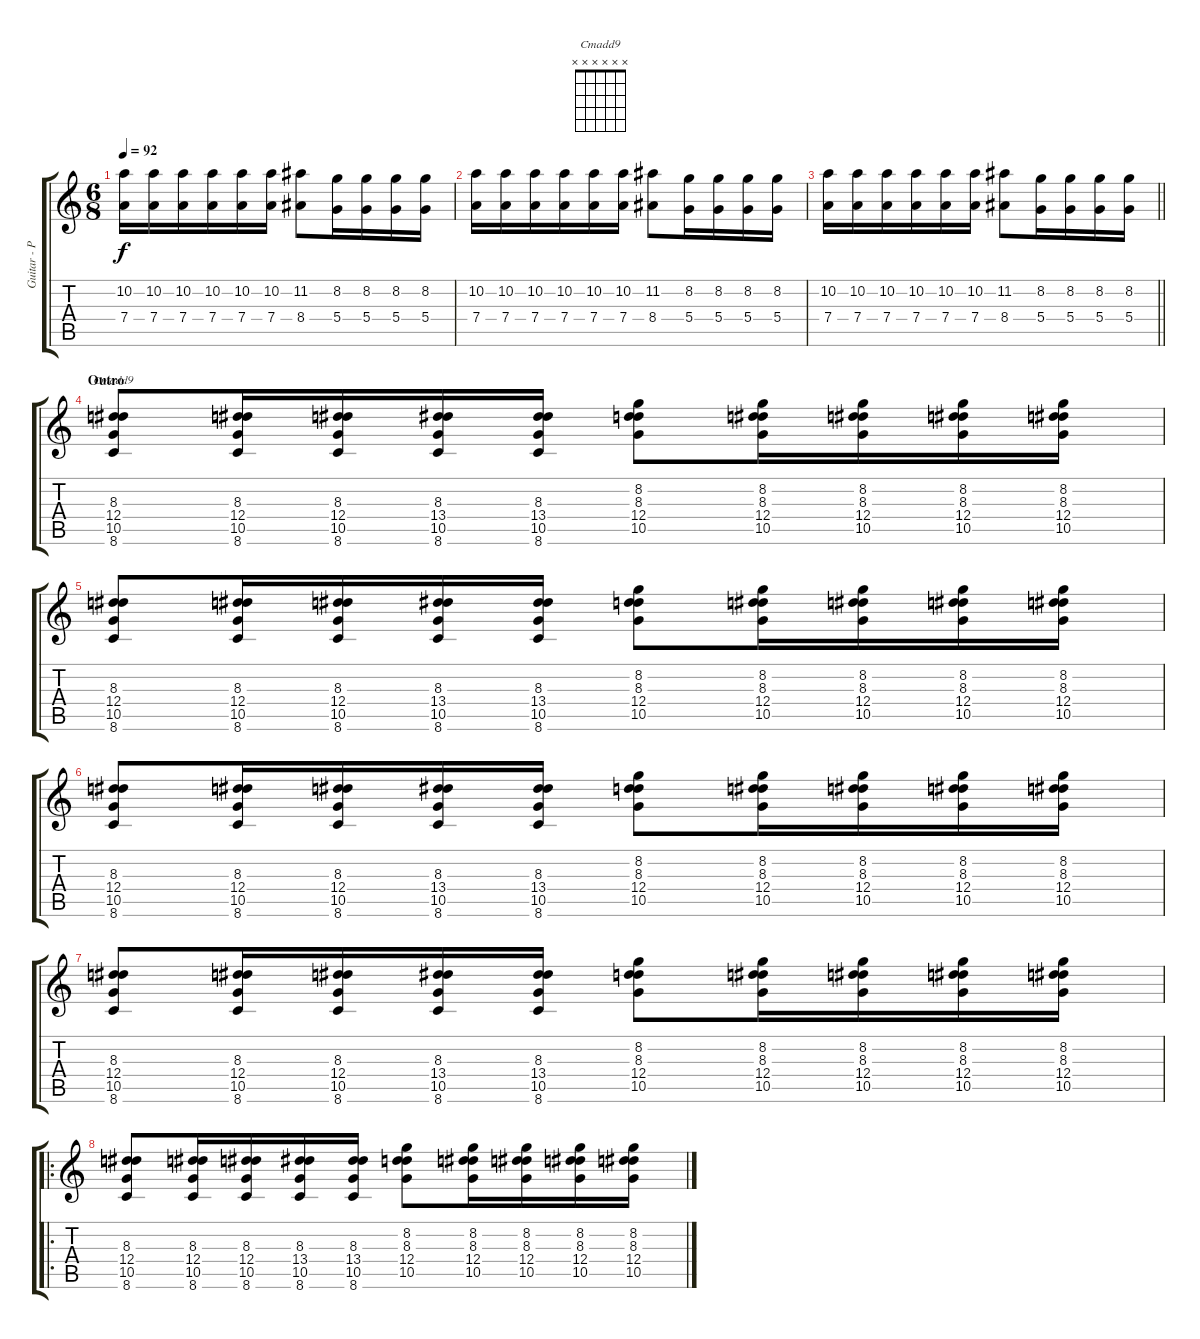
\track ("Guitar - Peter Lindgren" "Guitar - P") {instrument distortionguitar}
\staff {score tabs}
\tuning (E4 B3 G3 D3 A2 E2) {hide}
\chord ("Cmadd9" x x x x x x)
\ts (6 8)
\tempo 92
\clef g2
\ks c
(10.2 7.4).16{dy f} (10.2 7.4).16 (10.2 7.4).16 (10.2 7.4).16 (10.2 7.4).16 (10.2 7.4).16 (11.2 8.4).8 (8.2 5.4).16 (8.2 5.4).16 (8.2 5.4).16 (8.2 5.4).16 |
(10.2 7.4).16{instrument distortionguitar} (10.2 7.4).16 (10.2 7.4).16 (10.2 7.4).16 (10.2 7.4).16 (10.2 7.4).16 (11.2 8.4).8 (8.2 5.4).16 (8.2 5.4).16 (8.2 5.4).16 (8.2 5.4).16 |
\barLineRight lightlight
(10.2 7.4).16 (10.2 7.4).16 (10.2 7.4).16 (10.2 7.4).16 (10.2 7.4).16 (10.2 7.4).16 (11.2 8.4).8 (8.2 5.4).16 (8.2 5.4).16 (8.2 5.4).16 (8.2 5.4).16 |
\section ("" "Outro")
(8.3 12.4 10.5 8.6).8{ch "Cmadd9" instrument acousticguitarsteel} (8.3 12.4 10.5 8.6).16 (8.3 12.4 10.5 8.6).16 (8.3 13.4 10.5 8.6).16 (8.3 13.4 10.5 8.6).16 (8.2 8.3 12.4 10.5).8 (8.2 8.3 12.4 10.5).16 (8.2 8.3 12.4 10.5).16 (8.2 8.3 12.4 10.5).16 (8.2 8.3 12.4 10.5).16 |
(8.3 12.4 10.5 8.6).8 (8.3 12.4 10.5 8.6).16 (8.3 12.4 10.5 8.6).16 (8.3 13.4 10.5 8.6).16 (8.3 13.4 10.5 8.6).16 (8.2 8.3 12.4 10.5).8 (8.2 8.3 12.4 10.5).16 (8.2 8.3 12.4 10.5).16 (8.2 8.3 12.4 10.5).16 (8.2 8.3 12.4 10.5).16 |
(8.3 12.4 10.5 8.6).8 (8.3 12.4 10.5 8.6).16 (8.3 12.4 10.5 8.6).16 (8.3 13.4 10.5 8.6).16 (8.3 13.4 10.5 8.6).16 (8.2 8.3 12.4 10.5).8 (8.2 8.3 12.4 10.5).16 (8.2 8.3 12.4 10.5).16 (8.2 8.3 12.4 10.5).16 (8.2 8.3 12.4 10.5).16 |
(8.3 12.4 10.5 8.6).8 (8.3 12.4 10.5 8.6).16 (8.3 12.4 10.5 8.6).16 (8.3 13.4 10.5 8.6).16 (8.3 13.4 10.5 8.6).16 (8.2 8.3 12.4 10.5).8 (8.2 8.3 12.4 10.5).16 (8.2 8.3 12.4 10.5).16 (8.2 8.3 12.4 10.5).16 (8.2 8.3 12.4 10.5).16 |
\ro
(8.3 12.4 10.5 8.6).8{instrument distortionguitar} (8.3 12.4 10.5 8.6).16 (8.3 12.4 10.5 8.6).16 (8.3 13.4 10.5 8.6).16 (8.3 13.4 10.5 8.6).16 (8.2 8.3 12.4 10.5).8 (8.2 8.3 12.4 10.5).16 (8.2 8.3 12.4 10.5).16 (8.2 8.3 12.4 10.5).16 (8.2 8.3 12.4 10.5).16
